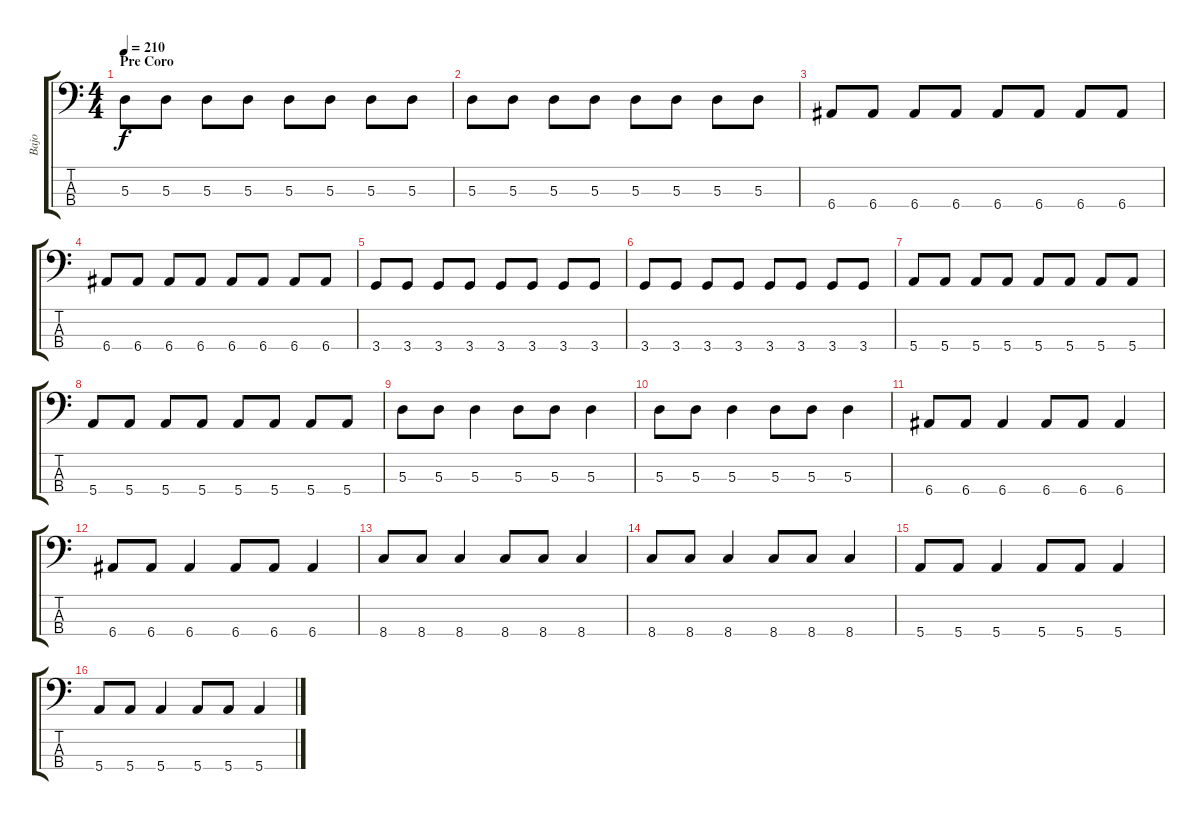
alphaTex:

\track ("Bajo" "Bajo") {instrument electricbassfinger}
\staff {score tabs}
\tuning (G2 D2 A1 E1) {hide}
\ts (4 4)
\section ("" "Pre Coro")
\tempo 210
\clef f4
\ks c
5.3.8{dy f} 5.3.8 5.3.8 5.3.8 5.3.8 5.3.8 5.3.8 5.3.8 |
5.3.8 5.3.8 5.3.8 5.3.8 5.3.8 5.3.8 5.3.8 5.3.8 |
6.4.8 6.4.8 6.4.8 6.4.8 6.4.8 6.4.8 6.4.8 6.4.8 |
6.4.8 6.4.8 6.4.8 6.4.8 6.4.8 6.4.8 6.4.8 6.4.8 |
3.4.8 3.4.8 3.4.8 3.4.8 3.4.8 3.4.8 3.4.8 3.4.8 |
3.4.8 3.4.8 3.4.8 3.4.8 3.4.8 3.4.8 3.4.8 3.4.8 |
5.4.8 5.4.8 5.4.8 5.4.8 5.4.8 5.4.8 5.4.8 5.4.8 |
5.4.8 5.4.8 5.4.8 5.4.8 5.4.8 5.4.8 5.4.8 5.4.8 |
5.3.8 5.3.8 5.3.4 5.3.8 5.3.8 5.3.4 |
5.3.8 5.3.8 5.3.4 5.3.8 5.3.8 5.3.4 |
6.4.8 6.4.8 6.4.4 6.4.8 6.4.8 6.4.4 |
6.4.8 6.4.8 6.4.4 6.4.8 6.4.8 6.4.4 |
8.4.8 8.4.8 8.4.4 8.4.8 8.4.8 8.4.4 |
8.4.8 8.4.8 8.4.4 8.4.8 8.4.8 8.4.4 |
5.4.8 5.4.8 5.4.4 5.4.8 5.4.8 5.4.4 |
5.4.8 5.4.8 5.4.4 5.4.8 5.4.8 5.4.4
